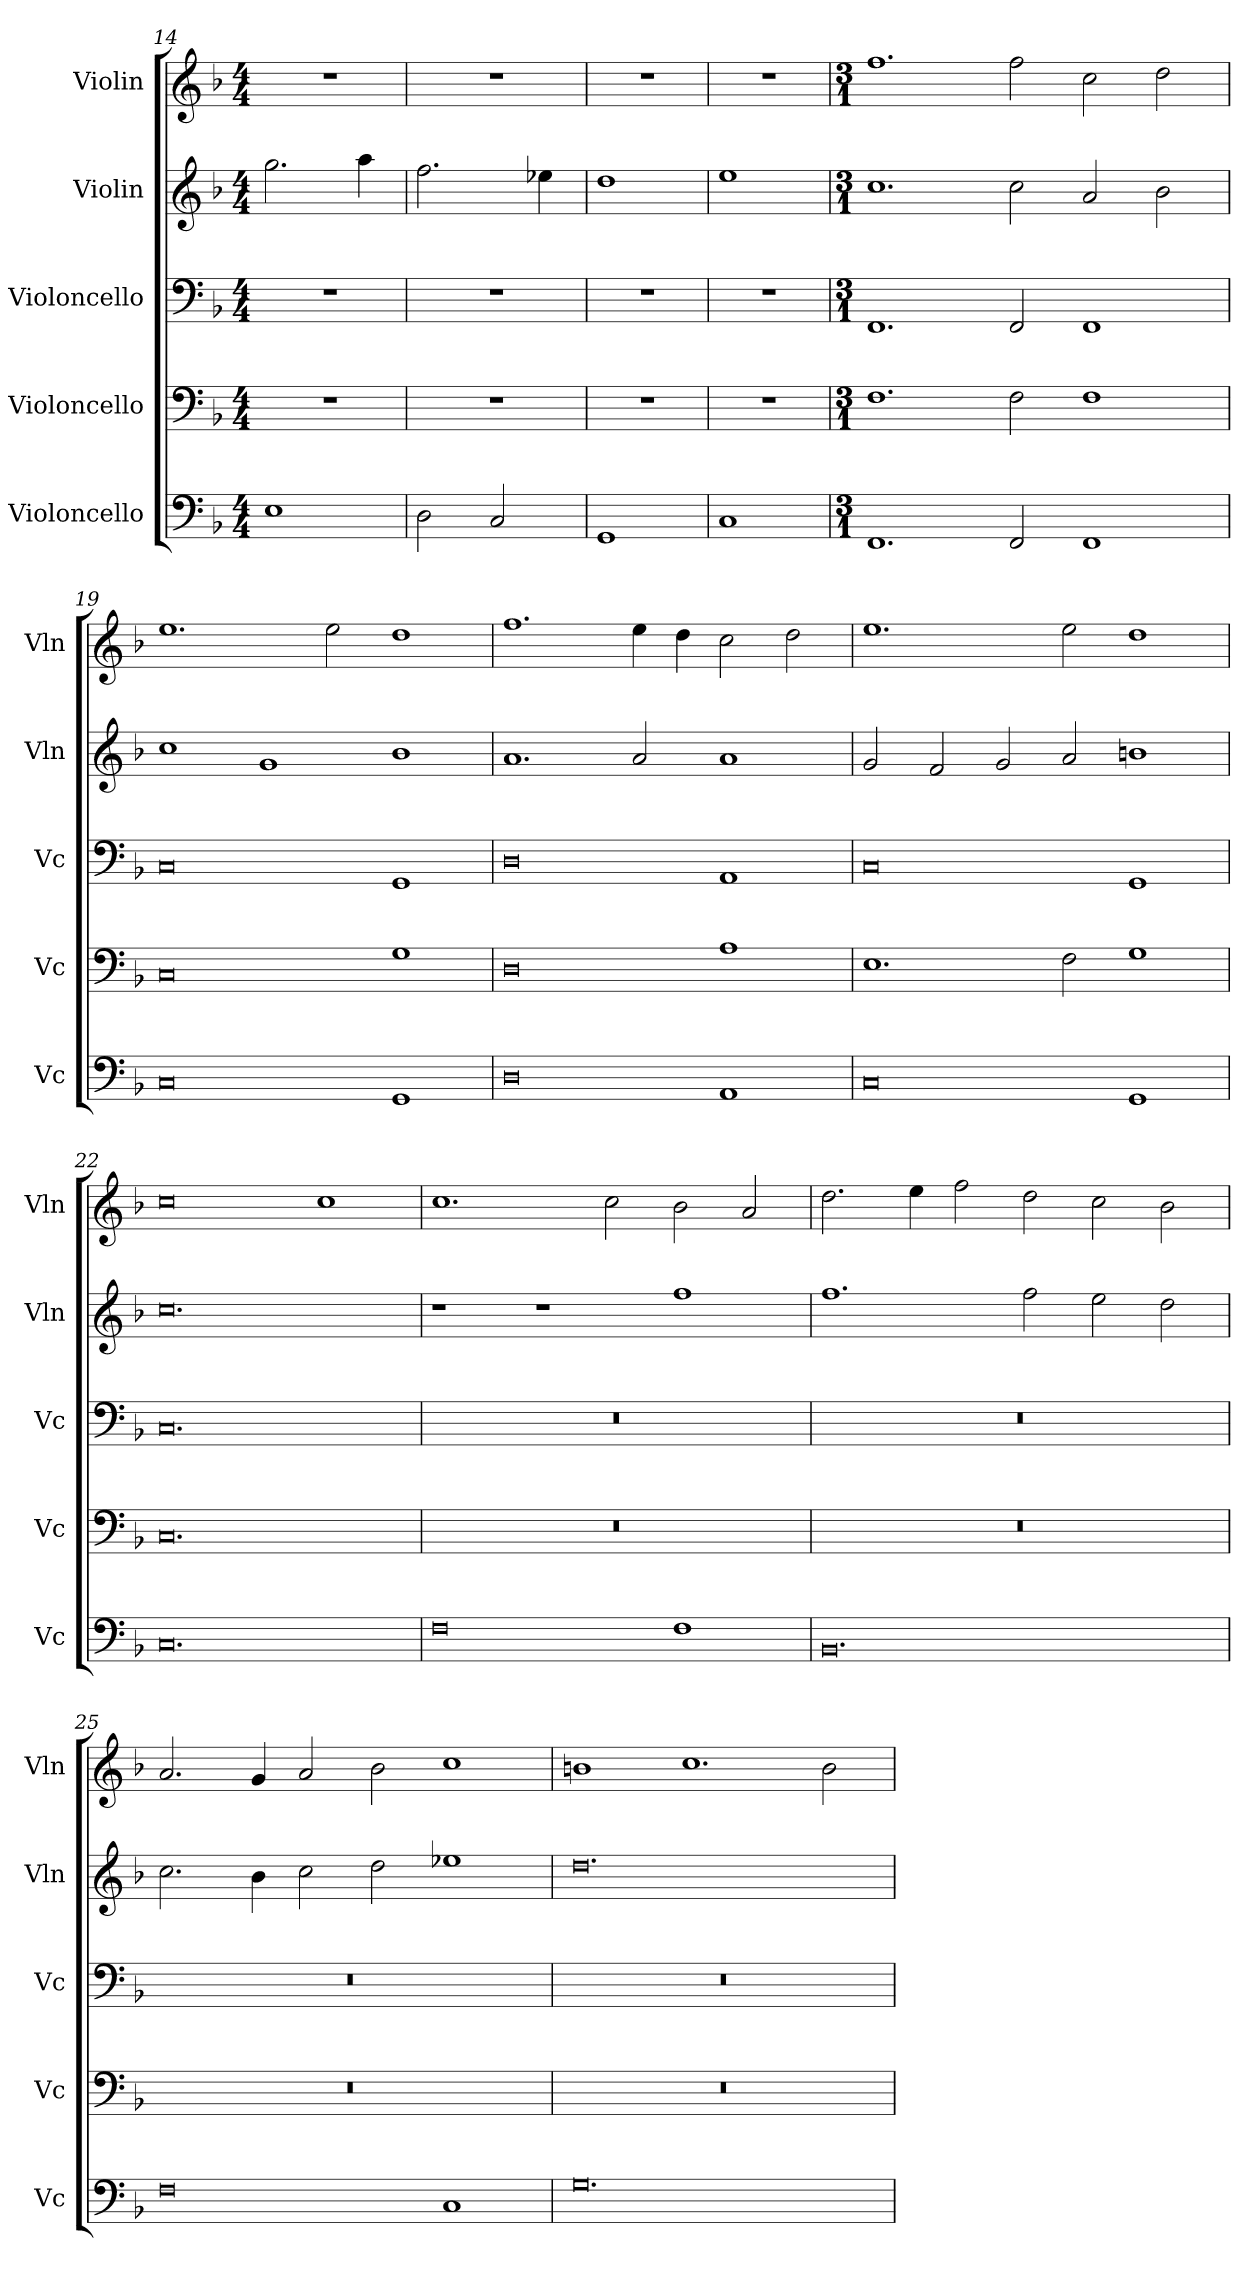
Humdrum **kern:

**kern	**kern	**kern	**kern	**kern
*part5	*part4	*part3	*part2	*part1
*staff5	*staff4	*staff3	*staff2	*staff1
*I"Violoncello	*I"Violoncello	*I"Violoncello	*I"Violin	*I"Violin
*I'Vc	*I'Vc	*I'Vc	*I'Vln	*I'Vln
*clefF4	*clefF4	*clefF4	*clefG2	*clefG2
*k[b-]	*k[b-]	*k[b-]	*k[b-]	*k[b-]
*M4/4	*M4/4	*M4/4	*M4/4	*M4/4
=14	=14	=14	=14	=14
1E	1r	1r	2.gg\	1r
.	.	.	4aa\	.
=15	=15	=15	=15	=15
2D\	1r	1r	2.ff\	1r
2C/	.	.	.	.
.	.	.	4ee-X\	.
=16	=16	=16	=16	=16
1GG	1r	1r	1dd	1r
=17	=17	=17	=17	=17
1C	1r	1r	1ee	1r
=18	=18	=18	=18	=18
*M3/1	*M3/1	*M3/1	*M3/1	*M3/1
1.FF	1.F	1.FF	1.cc	1.ff
2FF/	2F\	2FF/	2cc\	2ff\
1FF	1F	1FF	2a/	2cc\
.	.	.	2b-\	2dd\
=19	=19	=19	=19	=19
0C	0C	0C	1cc	1.ee
.	.	.	1g	.
.	.	.	.	2ee\
1GG	1G	1GG	1b-	1dd
=20	=20	=20	=20	=20
0D	0D	0D	1.a	1.ff
.	.	.	2a/	4ee\
.	.	.	.	4dd\
1AA	1A	1AA	1a	2cc\
.	.	.	.	2dd\
=21	=21	=21	=21	=21
0C	1.E	0C	2g/	1.ee
.	.	.	2f/	.
.	.	.	2g/	.
.	2F\	.	2a/	2ee\
1GG	1G	1GG	1bn	1dd
=22	=22	=22	=22	=22
0.C	0.C	0.C	0.cc	0cc
.	.	.	.	1cc
=23	=23	=23	=23	=23
0F	0.r	0.r	1r	1.cc
.	.	.	1r	.
.	.	.	.	2cc\
1F	.	.	1ff	2b-\
.	.	.	.	2a/
=24	=24	=24	=24	=24
0.BB-	0.r	0.r	1.ff	2.dd\
.	.	.	.	4ee\
.	.	.	.	2ff\
.	.	.	2ff\	2dd\
.	.	.	2ee\	2cc\
.	.	.	2dd\	2b-\
=25	=25	=25	=25	=25
0F	0.r	0.r	2.cc\	2.a/
.	.	.	4b-\	4g/
.	.	.	2cc\	2a/
.	.	.	2dd\	2b-\
1C	.	.	1ee-X	1cc
=26	=26	=26	=26	=26
0.G	0.r	0.r	0.dd	1bn
.	.	.	.	1.cc
.	.	.	.	2b\
=	=	=	=	=
*-	*-	*-	*-	*-
